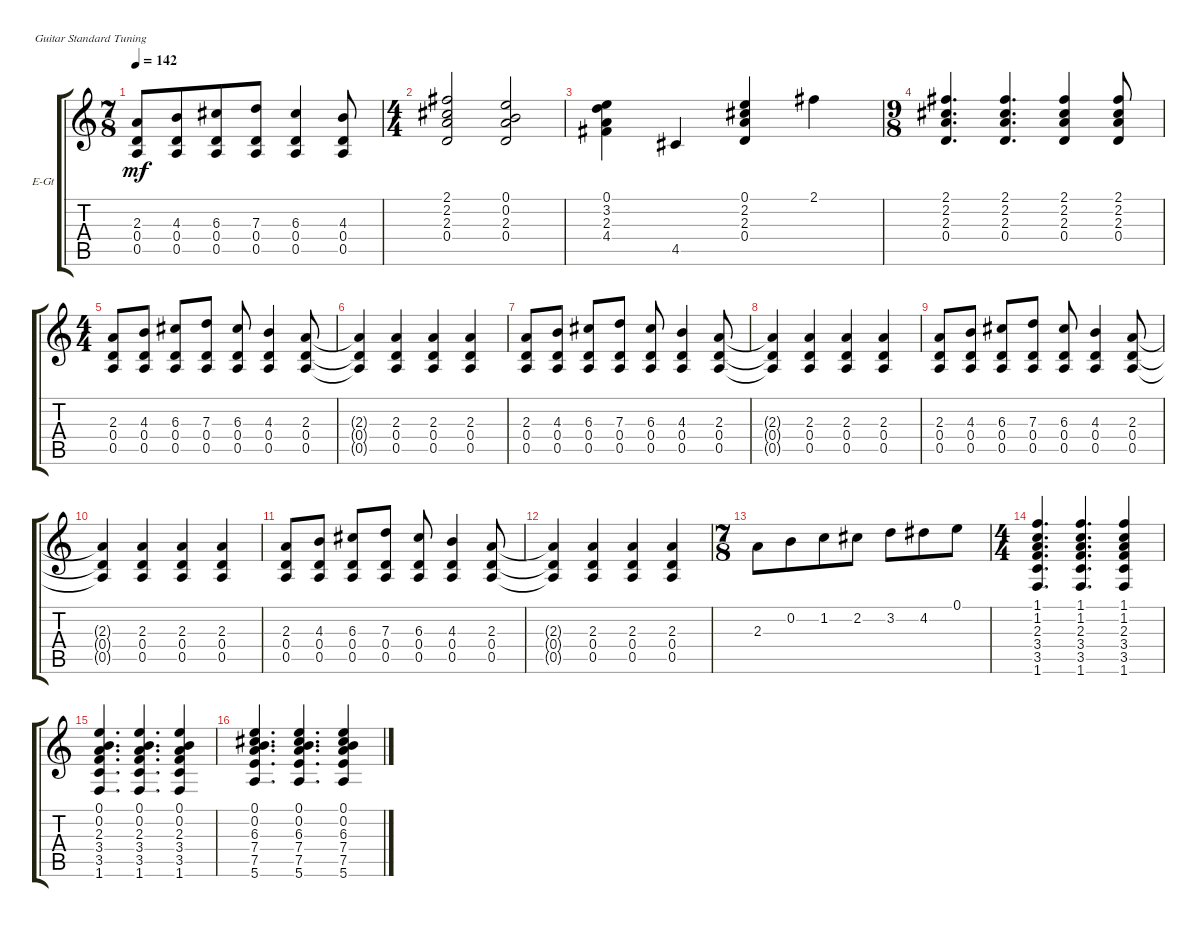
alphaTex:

\defaultSystemsLayout 4
\bracketExtendMode groupsimilarinstruments
\firstSystemTrackNameOrientation horizontal
\otherSystemsTrackNameOrientation horizontal
\track ("Jazz Guitar" "E-Gt") {instrument electricguitarjazz}
\staff {score tabs}
\tuning (E4 B3 G3 D3 A2 E2)
\ts (7 8)
\tempo 142
\clef g2
\ks c
(2.3 0.4 0.5).8{dy mf} (4.3 0.4 0.5).8 (6.3 0.4 0.5).8 (7.3 0.4 0.5).8 (6.3 0.4 0.5).4 (4.3 0.4 0.5).8 |
\ts (4 4)
(2.1 2.2 2.3 0.4).2 (0.1 0.4 2.3 0.2).2 |
(0.1 3.2 2.3 4.4).4 4.5.4 (0.1 2.2 0.4 2.3).4 2.1.4 |
\ts (9 8)
(0.4 2.3 2.2 2.1).4{d} (0.4 2.3 2.2 2.1).4{d} (0.4 2.3 2.2 2.1).4 (0.4 2.3 2.2 2.1).8 |
\ts (4 4)
(2.3 0.4 0.5).8 (4.3 0.4 0.5).8 (6.3 0.4 0.5).8 (7.3 0.4 0.5).8 (6.3 0.4 0.5).8 (4.3 0.4 0.5).4 (2.3 0.4 0.5).8 |
(0.5{t} 0.4{t} 2.3{t}).4 (0.5 0.4 2.3).4 (0.5 0.4 2.3).4 (2.3 0.4 0.5).4 |
(2.3 0.4 0.5).8 (4.3 0.4 0.5).8 (6.3 0.4 0.5).8 (7.3 0.4 0.5).8 (6.3 0.4 0.5).8 (4.3 0.4 0.5).4 (2.3 0.4 0.5).8 |
(0.5{t} 0.4{t} 2.3{t}).4 (0.5 0.4 2.3).4 (0.5 0.4 2.3).4 (2.3 0.4 0.5).4 |
(2.3 0.4 0.5).8 (4.3 0.4 0.5).8 (6.3 0.4 0.5).8 (7.3 0.4 0.5).8 (6.3 0.4 0.5).8 (4.3 0.4 0.5).4 (2.3 0.4 0.5).8 |
(0.5{t} 0.4{t} 2.3{t}).4 (0.5 0.4 2.3).4 (0.5 0.4 2.3).4 (2.3 0.4 0.5).4 |
(2.3 0.4 0.5).8 (4.3 0.4 0.5).8 (6.3 0.4 0.5).8 (7.3 0.4 0.5).8 (6.3 0.4 0.5).8 (4.3 0.4 0.5).4 (2.3 0.4 0.5).8 |
(0.5{t} 0.4{t} 2.3{t}).4 (0.5 0.4 2.3).4 (0.5 0.4 2.3).4 (2.3 0.4 0.5).4 |
\ts (7 8)
2.3.8 0.2.8 1.2.8 2.2.8 3.2.8 4.2.8 0.1.8 |
\ts (4 4)
(1.6 3.5 3.4 2.3 1.2 1.1).4{d} (1.1 1.2 2.3 3.4 3.5 1.6).4{d} (1.6 3.5 3.4 2.3 1.2 1.1).4 |
(1.6 3.5 3.4 2.3 0.2 0.1).4{d} (0.1 0.2 2.3 3.4 3.5 1.6).4{d} (1.6 3.5 3.4 2.3 0.2 0.1).4 |
(5.6 7.5 7.4 6.3 0.2 0.1).4{d} (0.1 0.2 6.3 7.4 7.5 5.6).4{d} (5.6 7.5 7.4 6.3 0.2 0.1).4
